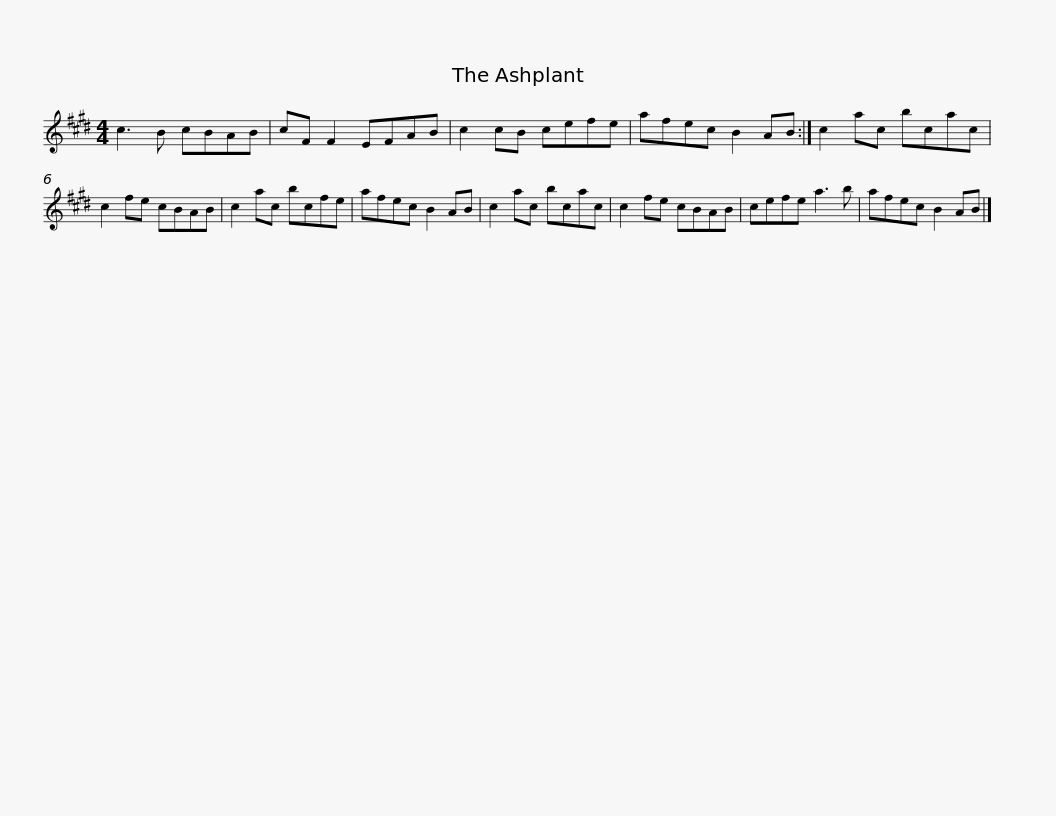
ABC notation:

X:1
L:1/8
M:4/4
I:linebreak $
K:E
V:1 treble
V:1
 c3 B cBAB | cF F2 EFAB | c2 cB cefe | afec B2 AB :| c2 ac bcac | %5
 c2 fe cBAB |$ c2 ac bcfe | afec B2 AB | c2 ac bcac | c2 fe cBAB | %10
 cefe a3 b | afec B2 AB |] %12
